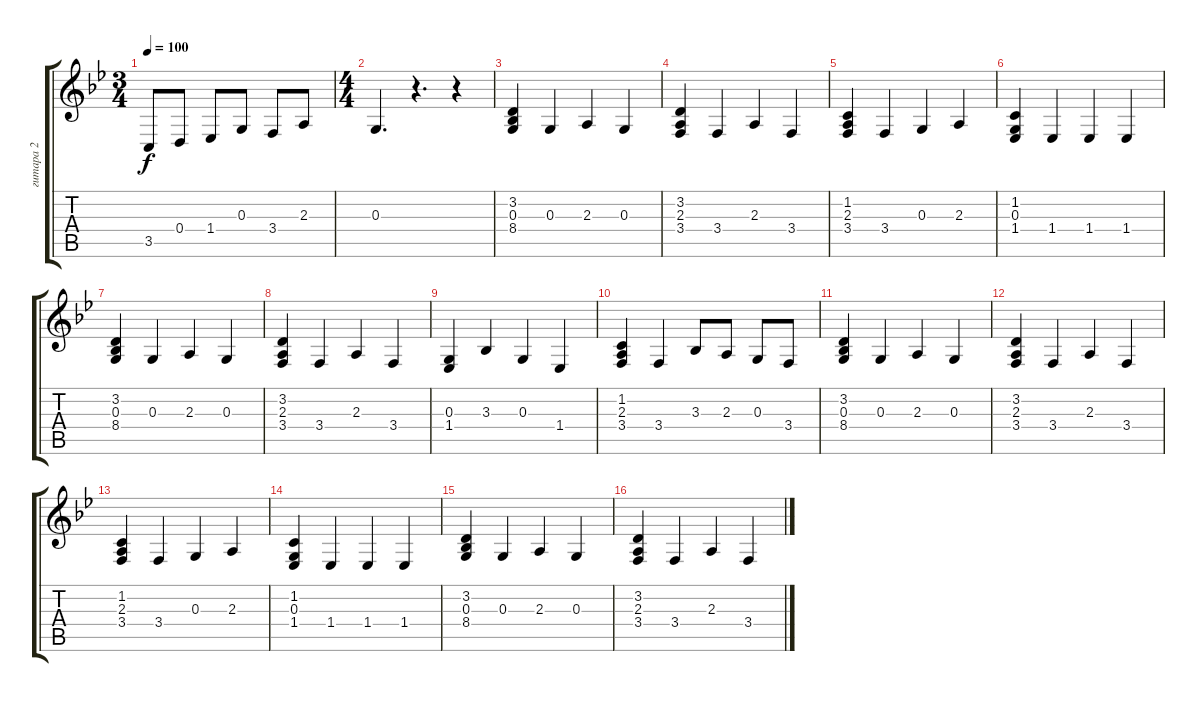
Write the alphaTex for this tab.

\track ("гитара 2" "гитара 2") {instrument stringensemble1}
\staff {score tabs}
\tuning (E4 B3 G3 D3 A2 E2) {hide}
\ts (3 4)
\tempo 100
\clef g2
\ks gminor
3.5.8{dy f} 0.4.8 1.4.8 0.3.8 3.4.8 2.3.8 |
\ts (4 4)
0.3.4{d} r.4{d} r.4 |
(3.2 0.3 8.4).4 0.3.4 2.3.4 0.3.4 |
(3.2 2.3 3.4).4 3.4.4 2.3.4 3.4.4 |
(1.2 2.3 3.4).4 3.4.4 0.3.4 2.3.4 |
(1.2 0.3 1.4).4 1.4.4 1.4.4 1.4.4 |
(3.2 0.3 8.4).4 0.3.4 2.3.4 0.3.4 |
(3.2 2.3 3.4).4 3.4.4 2.3.4 3.4.4 |
(0.3 1.4).4 3.3.4 0.3.4 1.4.4 |
(1.2 2.3 3.4).4 3.4.4 3.3.8 2.3.8 0.3.8 3.4.8 |
(3.2 0.3 8.4).4 0.3.4 2.3.4 0.3.4 |
(3.2 2.3 3.4).4 3.4.4 2.3.4 3.4.4 |
(1.2 2.3 3.4).4 3.4.4 0.3.4 2.3.4 |
(1.2 0.3 1.4).4 1.4.4 1.4.4 1.4.4 |
(3.2 0.3 8.4).4 0.3.4 2.3.4 0.3.4 |
(3.2 2.3 3.4).4 3.4.4 2.3.4 3.4.4
